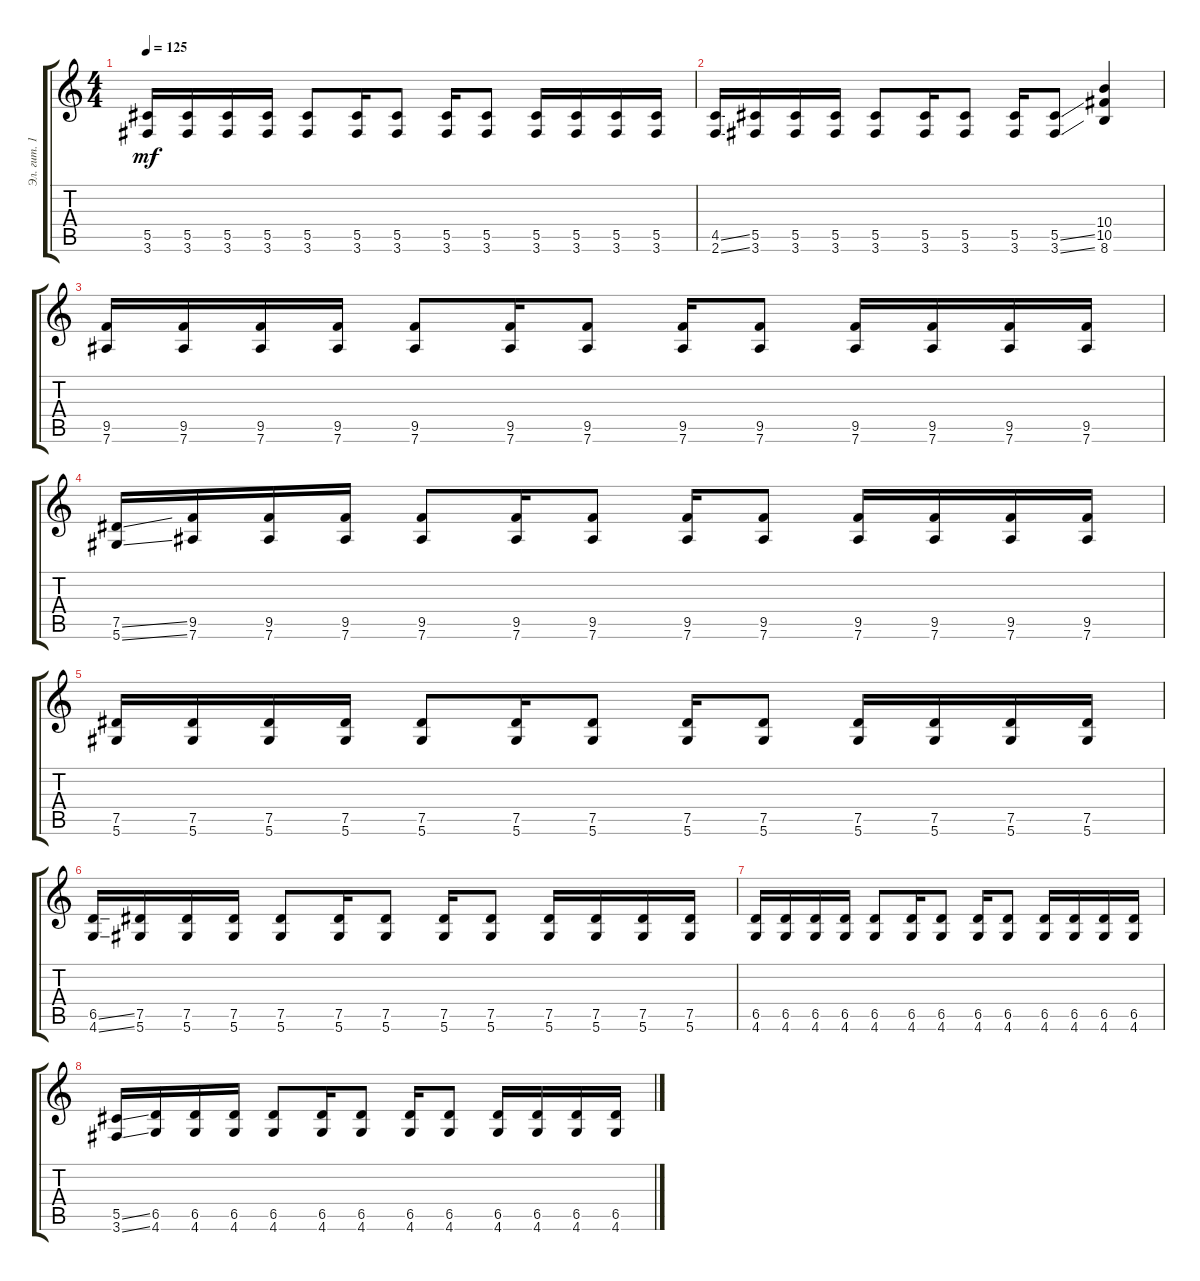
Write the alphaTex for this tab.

\track ("Эл. гит. 1" "Эл. гит. 1") {instrument distortionguitar}
\staff {score tabs}
\tuning (Eb4 Bb3 Gb3 Db3 Ab2 Eb2) {hide}
\ts (4 4)
\tempo 125
\clef g2
\ks c
(5.5 3.6).16{dy mf} (5.5 3.6).16 (5.5 3.6).16 (5.5 3.6).16 (5.5 3.6).8 (5.5 3.6).16 (5.5 3.6).8 (5.5 3.6).16 (5.5 3.6).8 (5.5 3.6).16 (5.5 3.6).16 (5.5 3.6).16 (5.5 3.6).16 |
(4.5{ss} 2.6{ss}).16 (5.5 3.6).16 (5.5 3.6).16 (5.5 3.6).16 (5.5 3.6).8 (5.5 3.6).16 (5.5 3.6).8 (5.5 3.6).16 (5.5{ss} 3.6{ss}).8 (10.4 10.5 8.6).4 |
(9.5 7.6).16 (9.5 7.6).16 (9.5 7.6).16 (9.5 7.6).16 (9.5 7.6).8 (9.5 7.6).16 (9.5 7.6).8 (9.5 7.6).16 (9.5 7.6).8 (9.5 7.6).16 (9.5 7.6).16 (9.5 7.6).16 (9.5 7.6).16 |
(7.5{ss} 5.6{ss}).16 (9.5 7.6).16 (9.5 7.6).16 (9.5 7.6).16 (9.5 7.6).8 (9.5 7.6).16 (9.5 7.6).8 (9.5 7.6).16 (9.5 7.6).8 (9.5 7.6).16 (9.5 7.6).16 (9.5 7.6).16 (9.5 7.6).16 |
(7.5 5.6).16 (7.5 5.6).16 (7.5 5.6).16 (7.5 5.6).16 (7.5 5.6).8 (7.5 5.6).16 (7.5 5.6).8 (7.5 5.6).16 (7.5 5.6).8 (7.5 5.6).16 (7.5 5.6).16 (7.5 5.6).16 (7.5 5.6).16 |
(6.5{ss} 4.6{ss}).16 (7.5 5.6).16 (7.5 5.6).16 (7.5 5.6).16 (7.5 5.6).8 (7.5 5.6).16 (7.5 5.6).8 (7.5 5.6).16 (7.5 5.6).8 (7.5 5.6).16 (7.5 5.6).16 (7.5 5.6).16 (7.5 5.6).16 |
(6.5 4.6).16 (6.5 4.6).16 (6.5 4.6).16 (6.5 4.6).16 (6.5 4.6).8 (6.5 4.6).16 (6.5 4.6).8 (6.5 4.6).16 (6.5 4.6).8 (6.5 4.6).16 (6.5 4.6).16 (6.5 4.6).16 (6.5 4.6).16 |
(5.5{ss} 3.6{ss}).16 (6.5 4.6).16 (6.5 4.6).16 (6.5 4.6).16 (6.5 4.6).8 (6.5 4.6).16 (6.5 4.6).8 (6.5 4.6).16 (6.5 4.6).8 (6.5 4.6).16 (6.5 4.6).16 (6.5 4.6).16 (6.5 4.6).16
